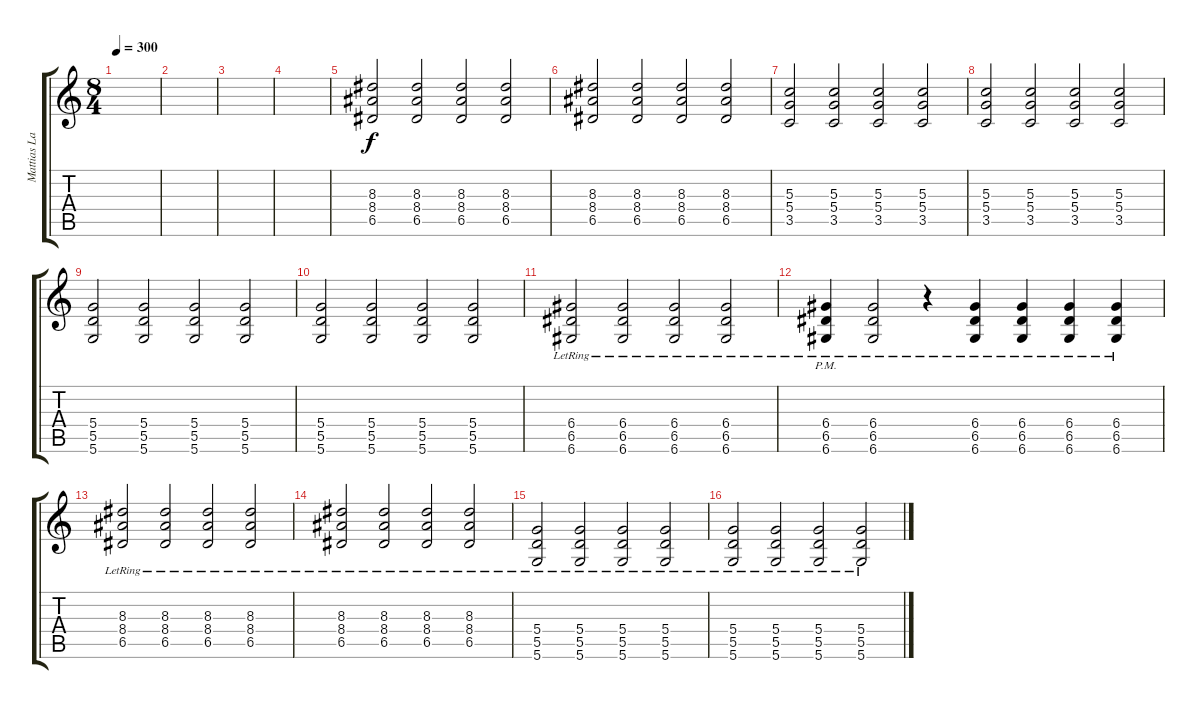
\track ("Mattias Larsson electric guitar" "Mattias La") {instrument overdrivenguitar}
\staff {score tabs}
\tuning (E4 B3 G3 D3 A2 D2) {hide}
\ts (8 4)
\tempo 300
\clef g2
\ks c
|
|
|
|
(8.3 8.4 6.5).2 (8.3 8.4 6.5).2 (8.3 8.4 6.5).2 (8.3 8.4 6.5).2 |
(8.3 8.4 6.5).2 (8.3 8.4 6.5).2 (8.3 8.4 6.5).2 (8.3 8.4 6.5).2 |
(5.3 5.4 3.5).2 (5.3 5.4 3.5).2 (5.3 5.4 3.5).2 (5.3 5.4 3.5).2 |
(5.3 5.4 3.5).2 (5.3 5.4 3.5).2 (5.3 5.4 3.5).2 (5.3 5.4 3.5).2 |
(5.4 5.5 5.6).2 (5.4 5.5 5.6).2 (5.4 5.5 5.6).2 (5.4 5.5 5.6).2 |
(5.4 5.5 5.6).2 (5.4 5.5 5.6).2 (5.4 5.5 5.6).2 (5.4 5.5 5.6).2 |
(6.4{lr} 6.5{lr} 6.6{lr}).2 (6.4{lr} 6.5{lr} 6.6{lr}).2 (6.4{lr} 6.5{lr} 6.6{lr}).2 (6.4{lr} 6.5{lr} 6.6{lr}).2 |
(6.4{pm lr} 6.5{pm lr} 6.6{pm lr}).4 (6.4{lr} 6.5{lr} 6.6{lr}).2 r.4 (6.4{lr} 6.5{lr} 6.6{lr}).4 (6.4{lr} 6.5{lr} 6.6{lr}).4 (6.4{lr} 6.5{lr} 6.6{lr}).4 (6.4{lr} 6.5{lr} 6.6{lr}).4 |
(8.3{lr} 8.4{lr} 6.5{lr}).2 (8.3{lr} 8.4{lr} 6.5{lr}).2 (8.3{lr} 8.4{lr} 6.5{lr}).2 (8.3{lr} 8.4{lr} 6.5{lr}).2 |
(8.3{lr} 8.4{lr} 6.5{lr}).2 (8.3{lr} 8.4{lr} 6.5{lr}).2 (8.3{lr} 8.4{lr} 6.5{lr}).2 (8.3{lr} 8.4{lr} 6.5{lr}).2 |
(5.4{lr} 5.5{lr} 5.6{lr}).2 (5.4{lr} 5.5{lr} 5.6{lr}).2 (5.4{lr} 5.5{lr} 5.6{lr}).2 (5.4{lr} 5.5{lr} 5.6{lr}).2 |
(5.4{lr} 5.5{lr} 5.6{lr}).2 (5.4{lr} 5.5{lr} 5.6{lr}).2 (5.4{lr} 5.5{lr} 5.6{lr}).2 (5.4{lr} 5.5{lr} 5.6{lr}).2
